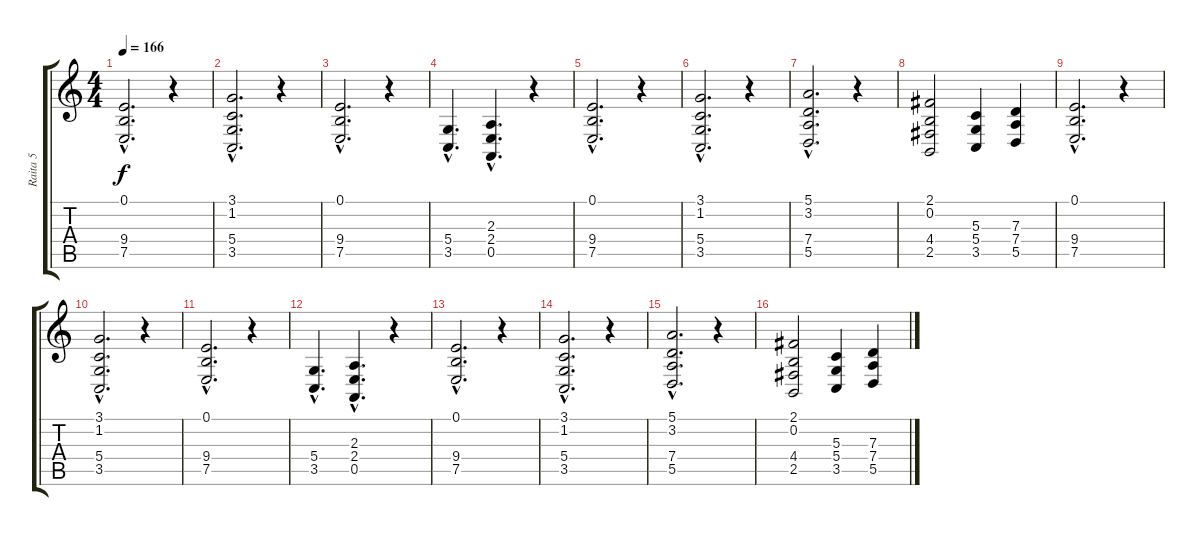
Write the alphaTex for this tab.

\track ("Raita 5" "Raita 5") {instrument synthbrass1}
\staff {score tabs}
\tuning (E4 B3 G3 D3 A2 E2) {hide}
\ts (4 4)
\tempo 166
\tempo 115
\tempo 166
\clef g2
\ks c
(0.1{hac} 9.4{hac} 7.5{hac}).2{d dy f instrument synthbrass1} r.4 |
(3.1{hac} 1.2{hac} 5.4{hac} 3.5{hac}).2{d} r.4 |
(0.1{hac} 9.4{hac} 7.5{hac}).2{d} r.4 |
(5.4{hac} 3.5{hac}).4{d} (2.3{hac} 2.4{hac} 0.5{hac}).4{d} r.4 |
(0.1{hac} 9.4{hac} 7.5{hac}).2{d} r.4 |
(3.1{hac} 1.2{hac} 5.4{hac} 3.5{hac}).2{d} r.4 |
(5.1{hac} 3.2{hac} 7.4{hac} 5.5{hac}).2{d} r.4 |
(2.1 0.2 4.4 2.5).2 (5.3 5.4 3.5).4 (7.3 7.4 5.5).4 |
(0.1{hac} 9.4{hac} 7.5{hac}).2{d} r.4 |
(3.1{hac} 1.2{hac} 5.4{hac} 3.5{hac}).2{d} r.4 |
(0.1{hac} 9.4{hac} 7.5{hac}).2{d} r.4 |
(5.4{hac} 3.5{hac}).4{d} (2.3{hac} 2.4{hac} 0.5{hac}).4{d} r.4 |
(0.1{hac} 9.4{hac} 7.5{hac}).2{d} r.4 |
(3.1{hac} 1.2{hac} 5.4{hac} 3.5{hac}).2{d} r.4 |
(5.1{hac} 3.2{hac} 7.4{hac} 5.5{hac}).2{d} r.4 |
(2.1 0.2 4.4 2.5).2 (5.3 5.4 3.5).4 (7.3 7.4 5.5).4
